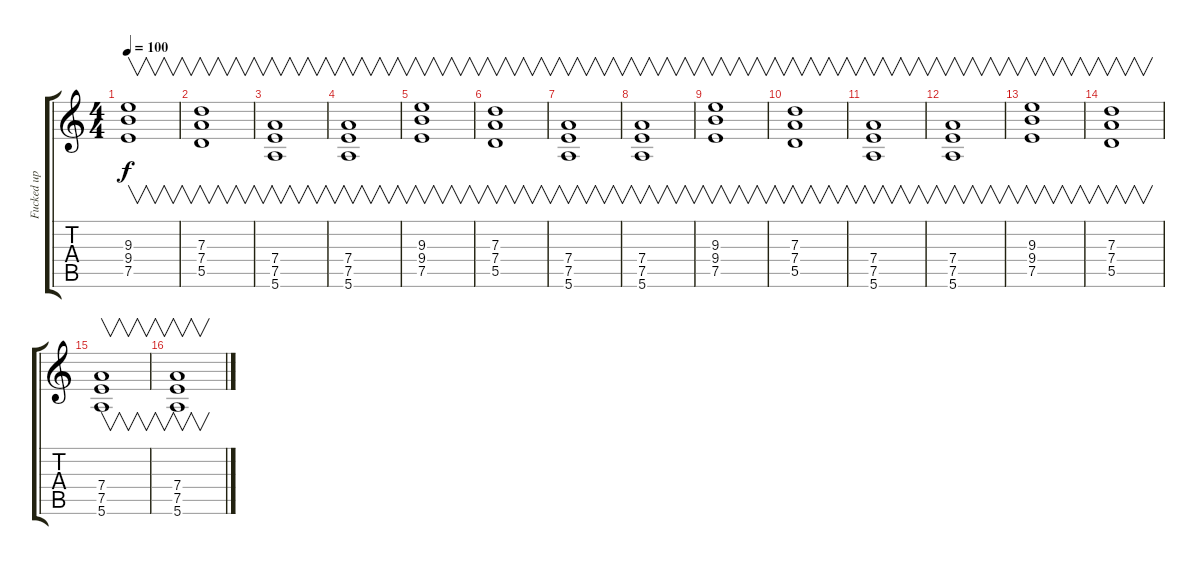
\track ("Fucked up Guitar" "Fucked up ") {instrument distortionguitar}
\staff {score tabs}
\tuning (E4 B3 G3 D3 A2 E2) {hide}
\ts (4 4)
\tempo 100
\clef g2
\ks c
(9.3 9.4 7.5).1{v dy f} |
(7.3 7.4 5.5).1{v} |
(7.4 7.5 5.6).1{v} |
(7.4 7.5 5.6).1{v} |
(9.3 9.4 7.5).1{v} |
(7.3 7.4 5.5).1{v} |
(7.4 7.5 5.6).1{v} |
(7.4 7.5 5.6).1{v} |
(9.3 9.4 7.5).1{v} |
(7.3 7.4 5.5).1{v} |
(7.4 7.5 5.6).1{v} |
(7.4 7.5 5.6).1{v} |
(9.3 9.4 7.5).1{v} |
(7.3 7.4 5.5).1{v} |
(7.4 7.5 5.6).1{v} |
(7.4 7.5 5.6).1{v}
